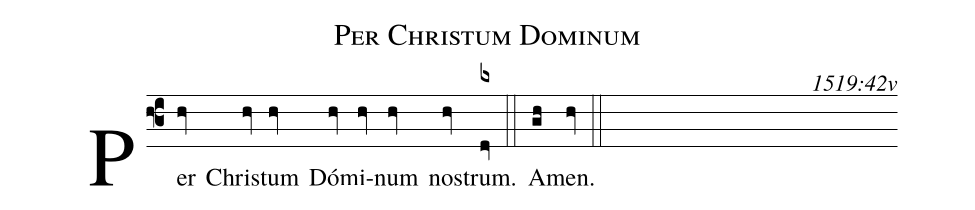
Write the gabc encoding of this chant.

name: Per Christum Dominum;
commentary: 1519:42v;
%%
(f3) Per(hv) Chris(hv)tum(hv) Dó(hv)mi(hv)num(hv) nos(hv)trum.(dvr6)  (::)

A(gh)men.(hv) (::)
